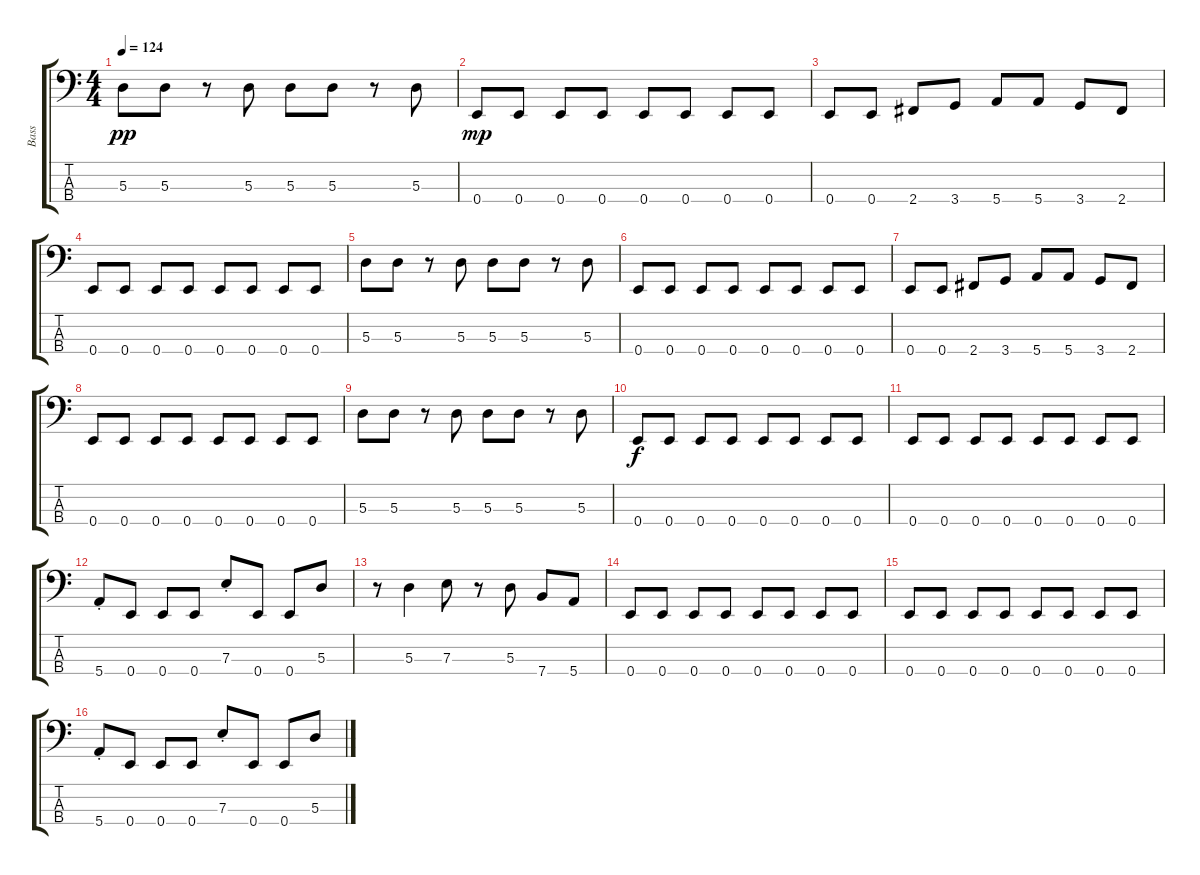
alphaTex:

\track ("Bass" "Bass") {instrument electricbassfinger}
\staff {score tabs}
\tuning (G2 D2 A1 E1) {hide}
\ts (4 4)
\tempo 124
\clef f4
\ks c
5.3.8{dy pp} 5.3.8 r.8 5.3.8 5.3.8 5.3.8 r.8 5.3.8 |
0.4.8{dy mp} 0.4.8 0.4.8 0.4.8 0.4.8 0.4.8 0.4.8 0.4.8 |
0.4.8 0.4.8 2.4.8 3.4.8 5.4.8 5.4.8 3.4.8 2.4.8 |
0.4.8 0.4.8 0.4.8 0.4.8 0.4.8 0.4.8 0.4.8 0.4.8 |
5.3.8 5.3.8 r.8 5.3.8 5.3.8 5.3.8 r.8 5.3.8 |
0.4.8 0.4.8 0.4.8 0.4.8 0.4.8 0.4.8 0.4.8 0.4.8 |
0.4.8 0.4.8 2.4.8 3.4.8 5.4.8 5.4.8 3.4.8 2.4.8 |
0.4.8 0.4.8 0.4.8 0.4.8 0.4.8 0.4.8 0.4.8 0.4.8 |
5.3.8 5.3.8 r.8 5.3.8 5.3.8 5.3.8 r.8 5.3.8 |
0.4.8{dy f} 0.4.8 0.4.8 0.4.8 0.4.8 0.4.8 0.4.8 0.4.8 |
0.4.8 0.4.8 0.4.8 0.4.8 0.4.8 0.4.8 0.4.8 0.4.8 |
5.4{st}.8 0.4.8 0.4.8 0.4.8 7.3{st}.8 0.4.8 0.4.8 5.3.8 |
r.8 5.3.4 7.3.8 r.8 5.3.8 7.4.8 5.4.8 |
0.4.8 0.4.8 0.4.8 0.4.8 0.4.8 0.4.8 0.4.8 0.4.8 |
0.4.8 0.4.8 0.4.8 0.4.8 0.4.8 0.4.8 0.4.8 0.4.8 |
5.4{st}.8 0.4.8 0.4.8 0.4.8 7.3{st}.8 0.4.8 0.4.8 5.3.8
